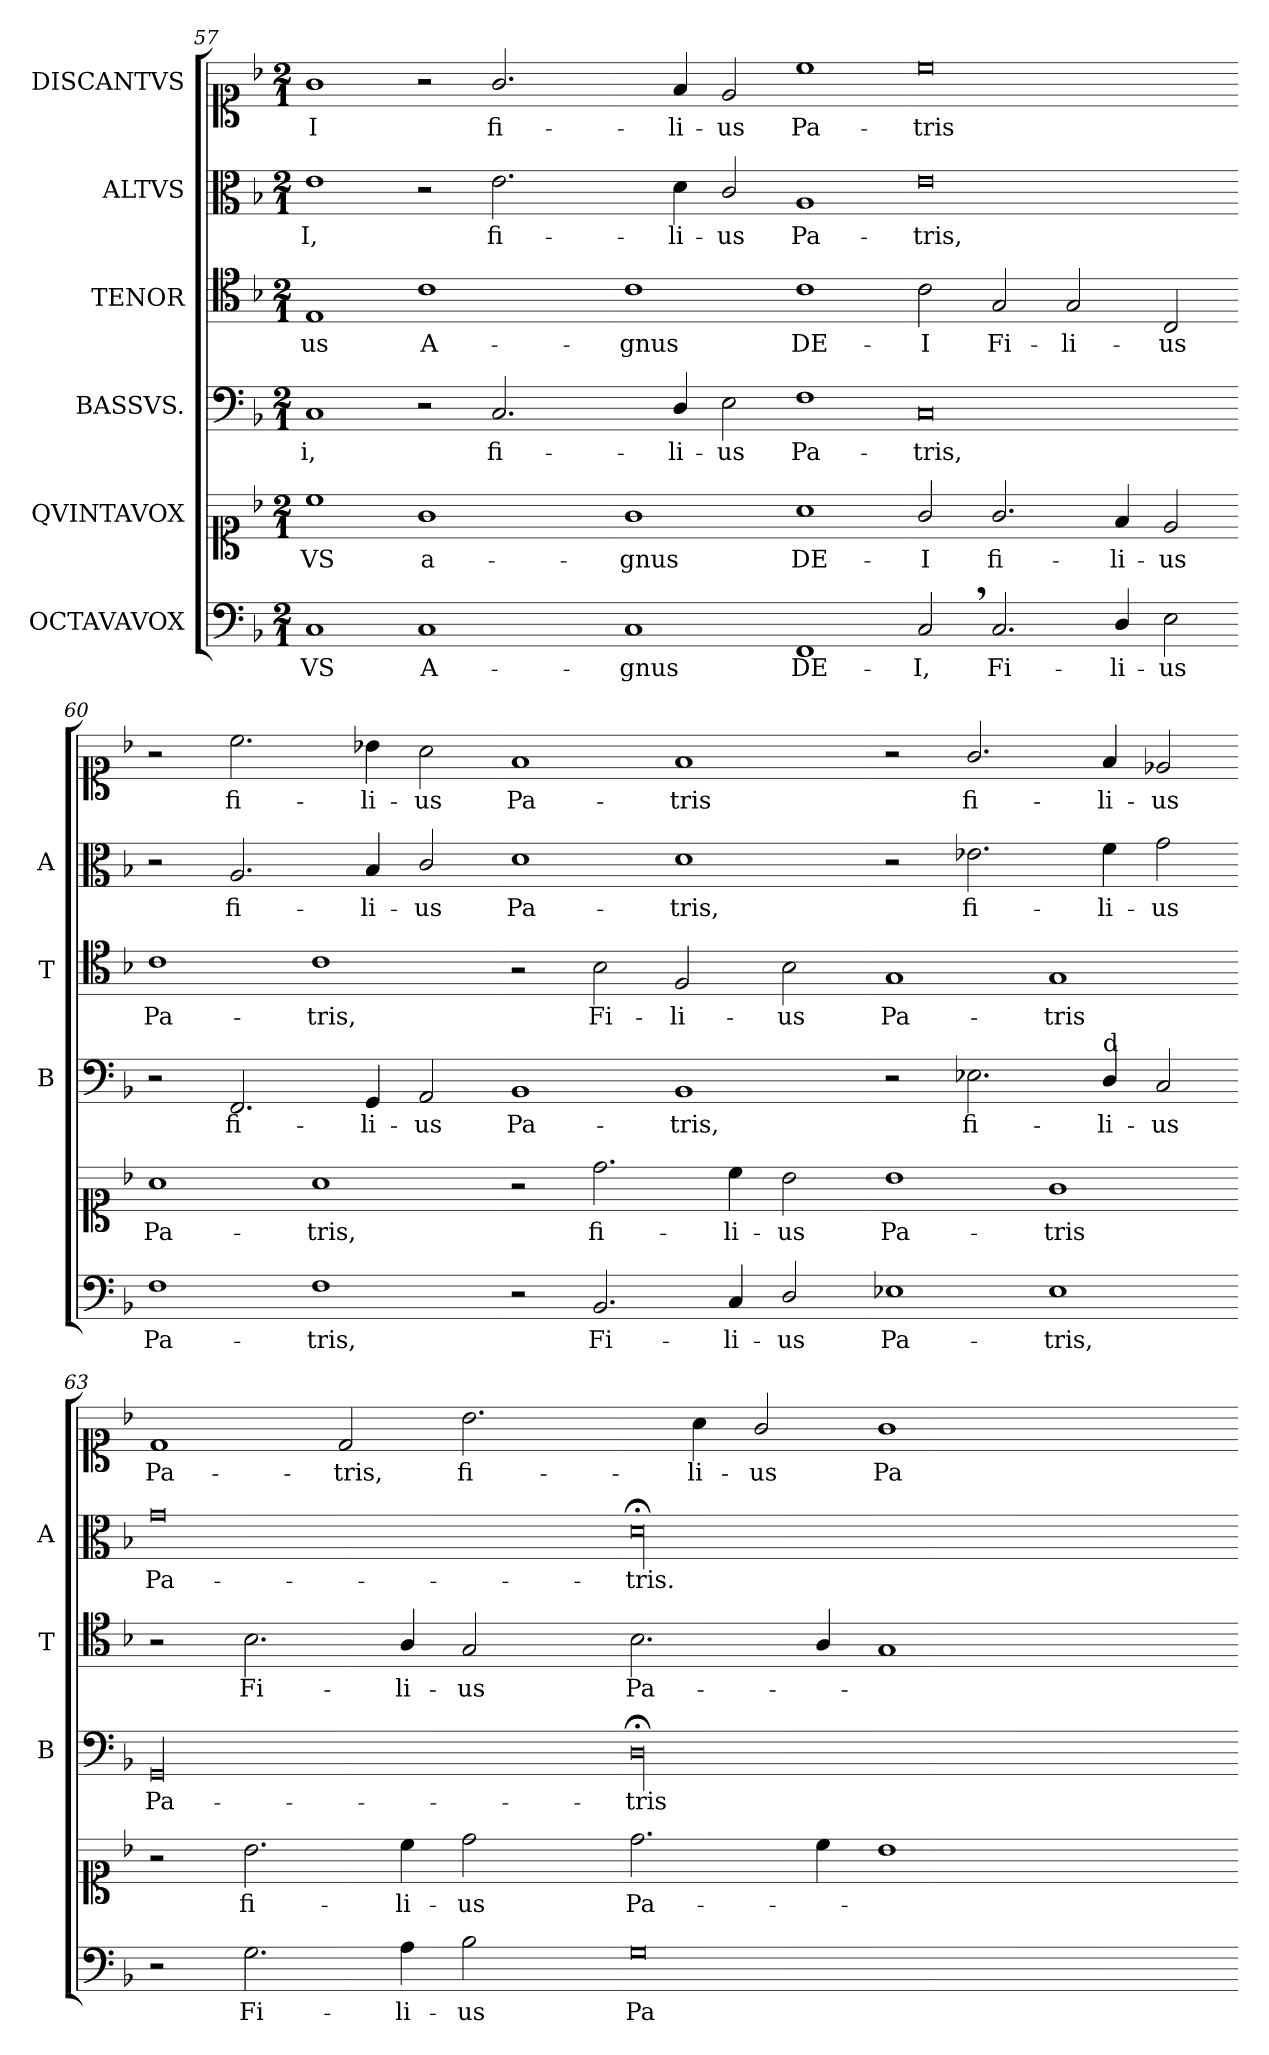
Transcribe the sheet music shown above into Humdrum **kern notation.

**kern	**text	**kern	**text	**kern	**text	**kern	**text	**kern	**text	**kern	**text
*part6	*part6	*part5	*part5	*part4	*part4	*part3	*part3	*part2	*part2	*part1	*part1
*staff6	*staff6	*staff5	*staff5	*staff4	*staff4	*staff3	*staff3	*staff2	*staff2	*staff1	*staff1
*I"OCTAVAVOX	*	*I"QVINTAVOX	*	*I"BASSVS.	*	*I"TENOR	*	*I"ALTVS	*	*I"DISCANTVS	*
*	*	*	*	*I'B	*	*I'T	*	*I'A	*	*	*
*clefF4	*	*clefC1	*	*clefF4	*	*clefC4	*	*clefC3	*	*clefC1	*
*k[b-]	*	*k[b-]	*	*k[b-]	*	*k[b-]	*	*k[b-]	*	*k[b-]	*
*M2/1	*	*M2/1	*	*M2/1	*	*M2/1	*	*M2/1	*	*M2/1	*
=57	=57	=57	=57	=57	=57	=57	=57	=57	=57	=57	=57
1C	-VS	1cc	-VS	1C	-i,	1E	-us	1e	-I,	1g	-I
1C	A-	1g	a-	2r	.	1c	A-	2r	.	2r	.
.	.	.	.	2.C/	fi-	.	.	2.e\	fi-	2.g/	fi-
4ryy	.	4ryy	.	.	.	4ryy	.	.	.	.	.
=58-	=58-	=58-	=58-	=58-	=58-	=58-	=58-	=58-	=58-	=58-	=58-
1C	-gnus	1g	-gnus	4ryy	.	1c	-gnus	4ryy	.	4ryy	.
.	.	.	.	4D/	-li-	.	.	4d\	-li-	4f/	-li-
.	.	.	.	2E\	-us	.	.	2c/	-us	2e/	-us
1FF	DE-	1a	DE-	1F	Pa-	1c	DE-	1A	Pa-	1cc	Pa-
=59-	=59-	=59-	=59-	=59-	=59-	=59-	=59-	=59-	=59-	=59-	=59-
2C,/	-I,	2g/	-I	0C	-tris,	2c\	-I	0e	-tris,	0cc	-tris
2.C/	Fi-	2.g/	fi-	.	.	2G/	Fi-	.	.	.	.
.	.	.	.	.	.	2G/	-li-	.	.	.	.
4D/	-li-	4f/	-li-	.	.	.	.	.	.	.	.
2E\	-us	2e/	-us	.	.	2C/	-us	.	.	.	.
=60-	=60-	=60-	=60-	=60-	=60-	=60-	=60-	=60-	=60-	=60-	=60-
1F	Pa-	1a	Pa-	2r	.	1c	Pa-	2r	.	2r	.
!	!	!	!	!	!	!	!	!	!LO:LY:i	!	!LO:LY:i
.	.	.	.	2.FF/	fi-	.	.	2.A/	fi-	2.cc\	fi-
1F	-tris,	1a	-tris,	.	.	1c	-tris,	.	.	.	.
!	!	!	!	!	!	!	!	!	!LO:LY:i	!	!LO:LY:i
.	.	.	.	4GG/	-li-	.	.	4B-/	-li-	4b-X\	-li-
!	!	!	!	!	!	!	!	!	!LO:LY:i	!	!LO:LY:i
.	.	.	.	2AA/	-us	.	.	2c/	-us	2a\	-us
=61-	=61-	=61-	=61-	=61-	=61-	=61-	=61-	=61-	=61-	=61-	=61-
!	!	!	!	!	!	!	!	!	!LO:LY:i	!	!LO:LY:i
2r	.	2r	.	1BB-	Pa-	2r	.	1d	Pa-	1f	Pa-
2.BB-/	Fi-	2.dd\	fi-	.	.	2B-\	Fi-	.	.	.	.
!	!	!	!	!	!	!	!	!	!LO:LY:i	!	!LO:LY:i
.	.	.	.	1BB-	-tris,	2F/	-li-	1d	-tris,	1f	-tris
4C/	-li-	4cc\	-li-	.	.	.	.	.	.	.	.
2D/	-us	2b-\	-us	.	.	2B-\	-us	.	.	.	.
=62-	=62-	=62-	=62-	=62-	=62-	=62-	=62-	=62-	=62-	=62-	=62-
1E-X	Pa-	1b-	Pa-	2r	.	1G	Pa-	2r	.	2r	.
!	!	!	!	!	!LO:LY:i	!	!	!	!	!	!
.	.	.	.	2.E-X\	fi-	.	.	2.e-X\	fi-	2.g/	fi-
1E-	-tris,	1g	-tris	.	.	1G	-tris	.	.	.	.
!	!	!	!	!LO:TX:a:t=d	!	!	!	!	!	!	!
!	!	!	!	!	!LO:LY:i	!	!	!	!	!	!
.	.	.	.	4D/	-li-	.	.	4f\	-li-	4f/	-li-
!	!	!	!	!	!LO:LY:i	!	!	!	!	!	!
.	.	.	.	2C/	-us	.	.	2g\	-us	2e-X/	-us
=63-	=63-	=63-	=63-	=63-	=63-	=63-	=63-	=63-	=63-	=63-	=63-
!	!	!	!	!LO:N:vis=00	!LO:LY:i	!	!	!	!	!	!
2r	.	2r	.	0GG	Pa-	2r	.	0g	Pa-	1d	Pa-
!	!LO:LY:i	!	!LO:LY:i	!	!	!	!LO:LY:i	!	!	!	!
2.G\	Fi-	2.b-\	fi-	.	.	2.B-\	Fi-	.	.	.	.
.	.	.	.	.	.	.	.	.	.	2d/	-tris,
!	!LO:LY:i	!	!LO:LY:i	!	!	!	!LO:LY:i	!	!	!	!
4A\	-li-	4cc\	-li-	.	.	4A/	-li-	.	.	.	.
!	!LO:LY:i	!	!LO:LY:i	!	!	!	!LO:LY:i	!	!	!	!LO:LY:i
2B-\	-us	2dd\	-us	.	.	2G/	-us	.	.	2.b-\	fi-
4ryy	.	4ryy	.	4ryy	.	4ryy	.	4ryy	.	.	.
=64-	=64-	=64-	=64-	=64-	=64-	=64-	=64-	=64-	=64-	=64-	=64-
!	!LO:LY:i	!	!LO:LY:i	!	!LO:LY:i	!	!LO:LY:i	!	!	!	!
0G	Pa-	2.dd\	Pa-	00D;<;	-tris	2.B-\	Pa-	00d;<;	-tris.	4ryy	.
!	!	!	!	!	!	!	!	!	!	!	!LO:LY:i
.	.	.	.	.	.	.	.	.	.	4a\	-li-
!	!	!	!	!	!	!	!	!	!	!	!LO:LY:i
.	.	.	.	.	.	.	.	.	.	2g/	-us
.	.	4cc\	.	.	.	4A/	.	.	.	.	.
!	!	!	!	!	!	!	!	!	!	!	!LO:LY:i
.	.	1b-	.	.	.	1G	.	.	.	1g	Pa-
0ryy	.	0ryy	.	.	.	0ryy	.	.	.	0ryy	.
=-	=-	=-	=-	=-	=-	=-	=-	=-	=-	=-	=-
*-	*-	*-	*-	*-	*-	*-	*-	*-	*-	*-	*-
